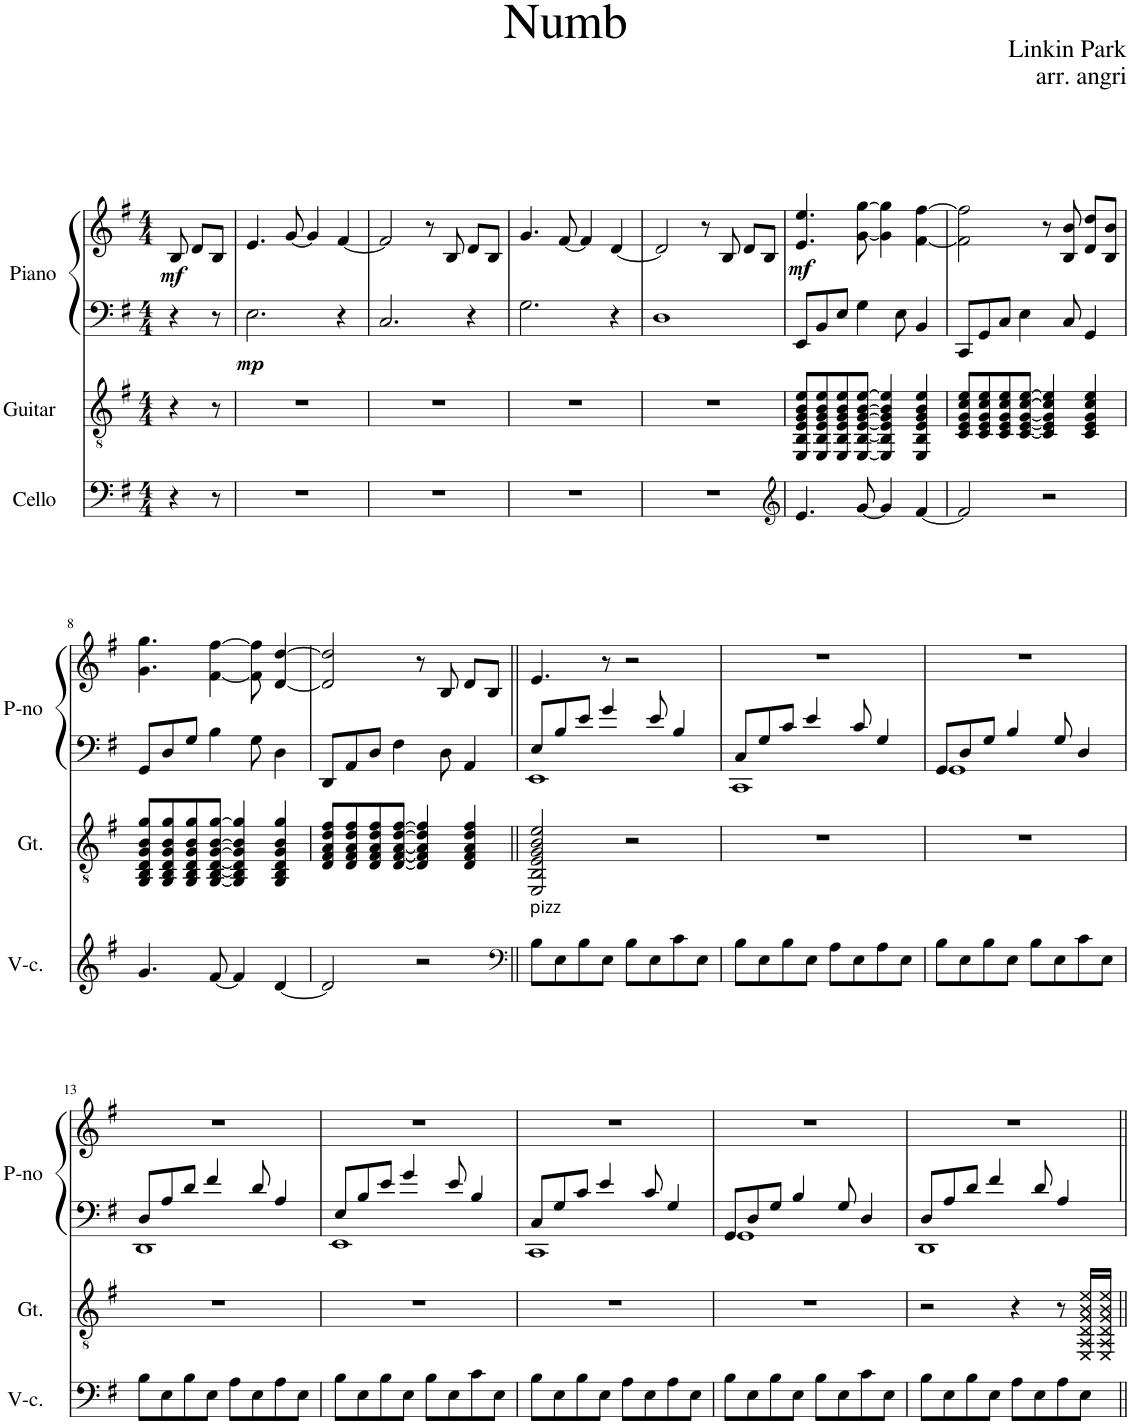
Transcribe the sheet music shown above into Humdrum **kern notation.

**kern	**kern	**kern	**kern	**dynam
*part3	*part2	*part1	*part1	*part1
*staff4	*staff3	*staff2	*staff1	*staff1/2
*I"Cello	*I"Guitar	*I"Piano	*	*
*	*I'Gt.	*I'P-no	*	*
*clefF4	*clefGv2	*clefF4	*clefG2	*
*k[f#]	*k[f#]	*k[f#]	*k[f#]	*
*M4/4	*M4/4	*M4/4	*M4/4	*
=1	=1	=1	=1	=1
!	!	!	!	!LO:DY:b
4r	4r	4r	8B/	mf
.	.	.	8d/L	.
8r	8r	8r	8B/J	.
=2	=2	=2	=2	=2
!	!	!	!	!LO:DY:b=2
1r	1r	2.E\	4.e/	mp
.	.	.	[8g/	.
.	.	.	4g/]	.
.	.	4r	[4f#/	.
=3	=3	=3	=3	=3
1r	1r	2.C/	2f#/]	.
.	.	.	8r	.
.	.	.	8B/	.
.	.	4r	8d/L	.
.	.	.	8B/J	.
=4	=4	=4	=4	=4
1r	1r	2.G\	4.g/	.
.	.	.	[8f#/	.
.	.	.	4f#/]	.
.	.	4r	[4d/	.
=5	=5	=5	=5	=5
1r	1r	1D	2d/]	.
.	.	.	8r	.
.	.	.	8B/	.
.	.	.	8d/L	.
.	.	.	8B/J	.
=6	=6	=6	=6	=6
*clefG2	*	*	*	*
!	!	!	!	!LO:DY:b
4.e/	8EE/ 8BB/ 8E/ 8G/ 8B/ 8e/L	8EE/L	4.e/ 4.ee/	mf
.	8EE/ 8BB/ 8E/ 8G/ 8B/ 8e/	8BB/	.	.
.	8EE/ 8BB/ 8E/ 8G/ 8B/ 8e/	8E/J	.	.
[8g/	[8EE/ [8BB/ [8E/ [8G/ [8B/ [8e/J	4G\	[8g\ [8gg\	.
4g/]	4EE/] 4BB/] 4E/] 4G/] 4B/] 4e/]	.	4g\] 4gg\]	.
.	.	8E\	.	.
[4f#/	4EE/ 4BB/ 4E/ 4G/ 4B/ 4e/	4BB/	[4f#\ [4ff#\	.
=7	=7	=7	=7	=7
2f#/]	8C/ 8E/ 8G/ 8c/ 8e/L	8CC/L	2f#\] 2ff#\]	.
.	8C/ 8E/ 8G/ 8c/ 8e/	8GG/	.	.
.	8C/ 8E/ 8G/ 8c/ 8e/	8C/J	.	.
.	[8C/ [8E/ [8G/ [8c/ [8e/J	4E\	.	.
2r	4C/] 4E/] 4G/] 4c/] 4e/]	.	8r	.
.	.	8C/	8B/ 8b/	.
.	4C/ 4E/ 4G/ 4c/ 4e/	4GG/	8d/ 8dd/L	.
.	.	.	8B/ 8b/J	.
!!LO:LB:g=z
=8	=8	=8	=8	=8
4.g/	8GG/ 8BB/ 8D/ 8G/ 8B/ 8g/L	8GG/L	4.g\ 4.gg\	.
.	8GG/ 8BB/ 8D/ 8G/ 8B/ 8g/	8D/	.	.
.	8GG/ 8BB/ 8D/ 8G/ 8B/ 8g/	8G/J	.	.
[8f#/	[8GG/ [8BB/ [8D/ [8G/ [8B/ [8g/J	4B\	[4f#\ [4ff#\	.
4f#/]	4GG/] 4BB/] 4D/] 4G/] 4B/] 4g/]	.	.	.
.	.	8G\	8f#\] 8ff#\]	.
[4d/	4GG/ 4BB/ 4D/ 4G/ 4B/ 4g/	4D\	[4d/ [4dd/	.
=9	=9	=9	=9	=9
2d/]	8D/ 8F#/ 8A/ 8d/ 8f#/L	8DD/L	2d/] 2dd/]	.
.	8D/ 8F#/ 8A/ 8d/ 8f#/	8AA/	.	.
.	8D/ 8F#/ 8A/ 8d/ 8f#/	8D/J	.	.
.	[8D/ [8F#/ [8A/ [8d/ [8f#/J	4F#\	.	.
2r	4D/] 4F#/] 4A/] 4d/] 4f#/]	.	8r	.
.	.	8D\	8B/	.
.	4D/ 4F#/ 4A/ 4d/ 4f#/	4AA/	8d/L	.
.	.	.	8B/J	.
=10||	=10||	=10||	=10||	=10||
*clefF4	*	*	*	*
*	*	*^	*	*
!LO:TX:a:t=pizz	!	!	!	!	!
8B\L	2EE/ 2BB/ 2E/ 2G/ 2B/ 2e/	8E/L	1EE	4.e/	.
8E\	.	8B/	.	.	.
8B\	.	8e/J	.	.	.
8E\J	.	4g/	.	8r	.
8B\L	2r	.	.	2r	.
8E\	.	8e/	.	.	.
8c\	.	4B/	.	.	.
8E\J	.	.	.	.	.
=11	=11	=11	=11	=11	=11
8B\L	1r	8C/L	1CC	1r	.
8E\	.	8G/	.	.	.
8B\	.	8c/J	.	.	.
8E\J	.	4e/	.	.	.
8A\L	.	.	.	.	.
8E\	.	8c/	.	.	.
8A\	.	4G/	.	.	.
8E\J	.	.	.	.	.
=12	=12	=12	=12	=12	=12
8B\L	1r	8GG/L	1GG	1r	.
8E\	.	8D/	.	.	.
8B\	.	8G/J	.	.	.
8E\J	.	4B/	.	.	.
8B\L	.	.	.	.	.
8E\	.	8G/	.	.	.
8c\	.	4D/	.	.	.
8E\J	.	.	.	.	.
!!LO:LB:g=z
=13	=13	=13	=13	=13	=13
8B\L	1r	8D/L	1DD	1r	.
8E\	.	8A/	.	.	.
8B\	.	8d/J	.	.	.
8E\J	.	4f#/	.	.	.
8A\L	.	.	.	.	.
8E\	.	8d/	.	.	.
8A\	.	4A/	.	.	.
8E\J	.	.	.	.	.
=14	=14	=14	=14	=14	=14
8B\L	1r	8E/L	1EE	1r	.
8E\	.	8B/	.	.	.
8B\	.	8e/J	.	.	.
8E\J	.	4g/	.	.	.
8B\L	.	.	.	.	.
8E\	.	8e/	.	.	.
8c\	.	4B/	.	.	.
8E\J	.	.	.	.	.
=15	=15	=15	=15	=15	=15
8B\L	1r	8C/L	1CC	1r	.
8E\	.	8G/	.	.	.
8B\	.	8c/J	.	.	.
8E\J	.	4e/	.	.	.
8A\L	.	.	.	.	.
8E\	.	8c/	.	.	.
8A\	.	4G/	.	.	.
8E\J	.	.	.	.	.
=16	=16	=16	=16	=16	=16
8B\L	1r	8GG/L	1GG	1r	.
8E\	.	8D/	.	.	.
8B\	.	8G/J	.	.	.
8E\J	.	4B/	.	.	.
8B\L	.	.	.	.	.
8E\	.	8G/	.	.	.
8c\	.	4D/	.	.	.
8E\J	.	.	.	.	.
=17	=17	=17	=17	=17	=17
8B\L	2r	8D/L	1DD	1r	.
8E\	.	8A/	.	.	.
8B\	.	8d/J	.	.	.
8E\J	.	4f#/	.	.	.
8A\L	4r	.	.	.	.
8E\	.	8d/	.	.	.
8A\	8r	4A/	.	.	.
8E\J	16EE/ 16AA/ 16D/ 16G/ 16B/ 16e/LL	.	.	.	.
.	16EE/ 16AA/ 16D/ 16G/ 16B/ 16e/JJ	.	.	.	.
*	*	*v	*v	*	*
=||	=||	=||	=||	=||
*-	*-	*-	*-	*-
